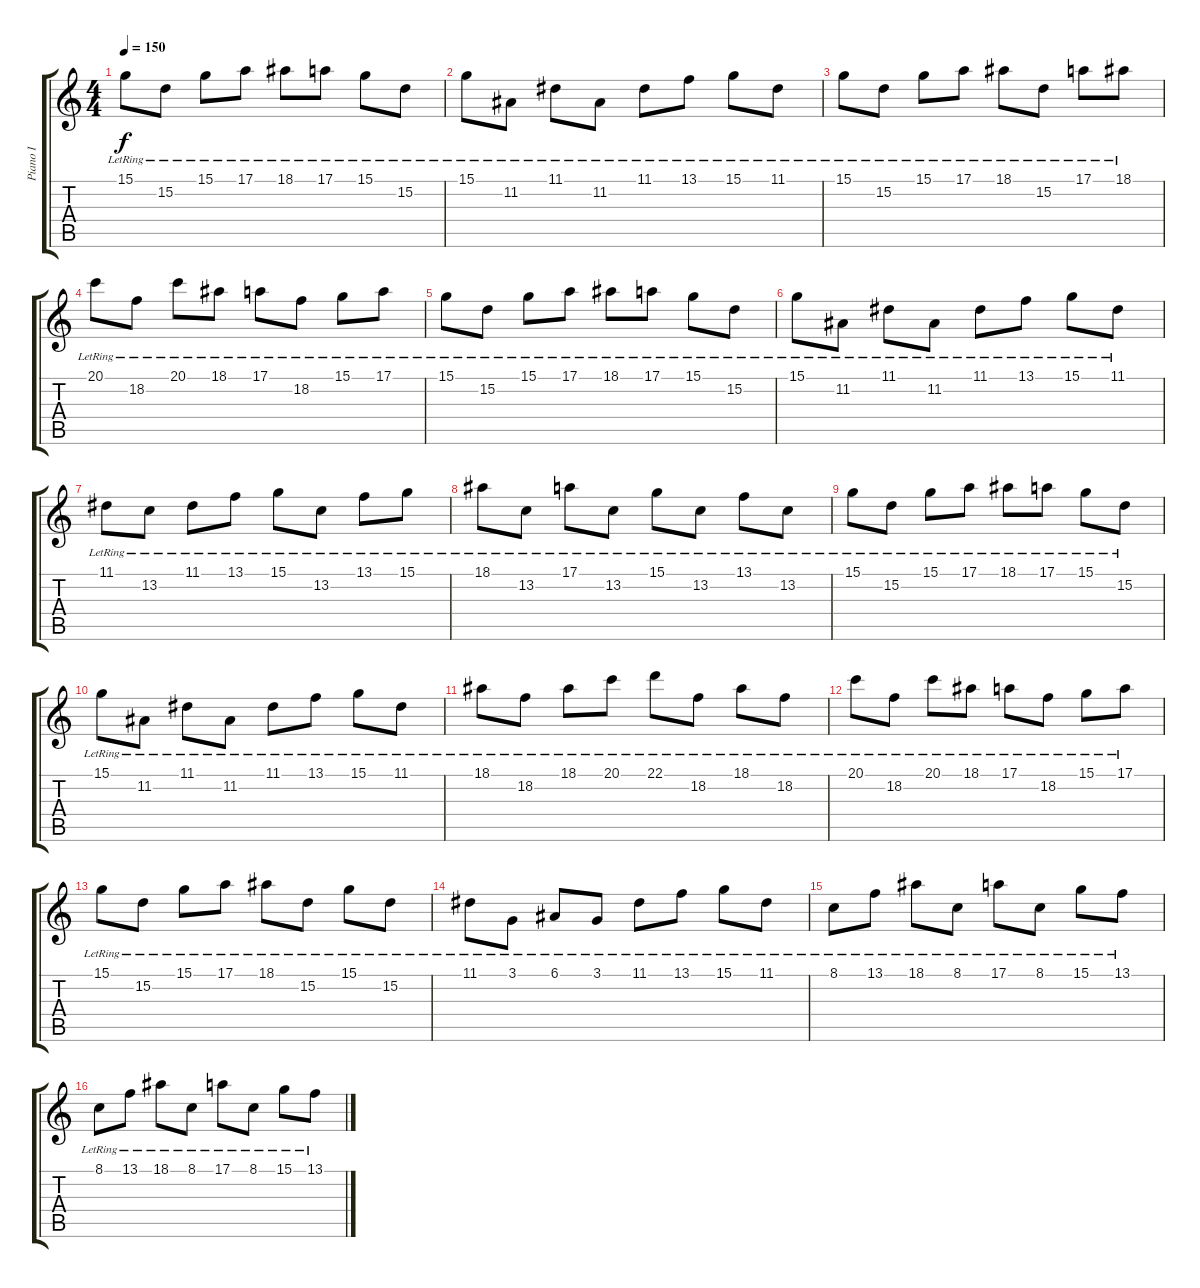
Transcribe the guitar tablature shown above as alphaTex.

\track ("Piano I" "Piano I") {instrument acousticgrandpiano}
\staff {score tabs}
\tuning (E4 B3 G3 D3 A2 E2) {hide}
\ts (4 4)
\tempo 150
\clef g2
\ks c
15.1{lr}.8{dy f instrument acousticgrandpiano} 15.2{lr}.8 15.1{lr}.8 17.1{lr}.8 18.1{lr}.8 17.1{lr}.8 15.1{lr}.8 15.2{lr}.8 |
15.1{lr}.8 11.2{lr}.8 11.1{lr}.8 11.2{lr}.8 11.1{lr}.8 13.1{lr}.8 15.1{lr}.8 11.1{lr}.8 |
15.1{lr}.8 15.2{lr}.8 15.1{lr}.8 17.1{lr}.8 18.1{lr}.8 15.2{lr}.8 17.1{lr}.8 18.1{lr}.8 |
20.1{lr}.8 18.2{lr}.8 20.1{lr}.8 18.1{lr}.8 17.1{lr}.8 18.2{lr}.8 15.1{lr}.8 17.1{lr}.8 |
15.1{lr}.8 15.2{lr}.8 15.1{lr}.8 17.1{lr}.8 18.1{lr}.8 17.1{lr}.8 15.1{lr}.8 15.2{lr}.8 |
15.1{lr}.8 11.2{lr}.8 11.1{lr}.8 11.2{lr}.8 11.1{lr}.8 13.1{lr}.8 15.1{lr}.8 11.1{lr}.8 |
11.1{lr}.8 13.2{lr}.8 11.1{lr}.8 13.1{lr}.8 15.1{lr}.8 13.2{lr}.8 13.1{lr}.8 15.1{lr}.8 |
18.1{lr}.8 13.2{lr}.8 17.1{lr}.8 13.2{lr}.8 15.1{lr}.8 13.2{lr}.8 13.1{lr}.8 13.2{lr}.8 |
15.1{lr}.8 15.2{lr}.8 15.1{lr}.8 17.1{lr}.8 18.1{lr}.8 17.1{lr}.8 15.1{lr}.8 15.2{lr}.8 |
15.1{lr}.8 11.2{lr}.8 11.1{lr}.8 11.2{lr}.8 11.1{lr}.8 13.1{lr}.8 15.1{lr}.8 11.1{lr}.8 |
18.1{lr}.8 18.2{lr}.8 18.1{lr}.8 20.1{lr}.8 22.1{lr}.8 18.2{lr}.8 18.1{lr}.8 18.2{lr}.8 |
20.1{lr}.8 18.2{lr}.8 20.1{lr}.8 18.1{lr}.8 17.1{lr}.8 18.2{lr}.8 15.1{lr}.8 17.1{lr}.8 |
15.1{lr}.8 15.2{lr}.8 15.1{lr}.8 17.1{lr}.8 18.1{lr}.8 15.2{lr}.8 15.1{lr}.8 15.2{lr}.8 |
11.1{lr}.8 3.1{lr}.8 6.1{lr}.8 3.1{lr}.8 11.1{lr}.8 13.1{lr}.8 15.1{lr}.8 11.1{lr}.8 |
8.1{lr}.8 13.1{lr}.8 18.1{lr}.8 8.1{lr}.8 17.1{lr}.8 8.1{lr}.8 15.1{lr}.8 13.1{lr}.8 |
8.1{lr}.8 13.1{lr}.8 18.1{lr}.8 8.1{lr}.8 17.1{lr}.8 8.1{lr}.8 15.1{lr}.8 13.1{lr}.8
